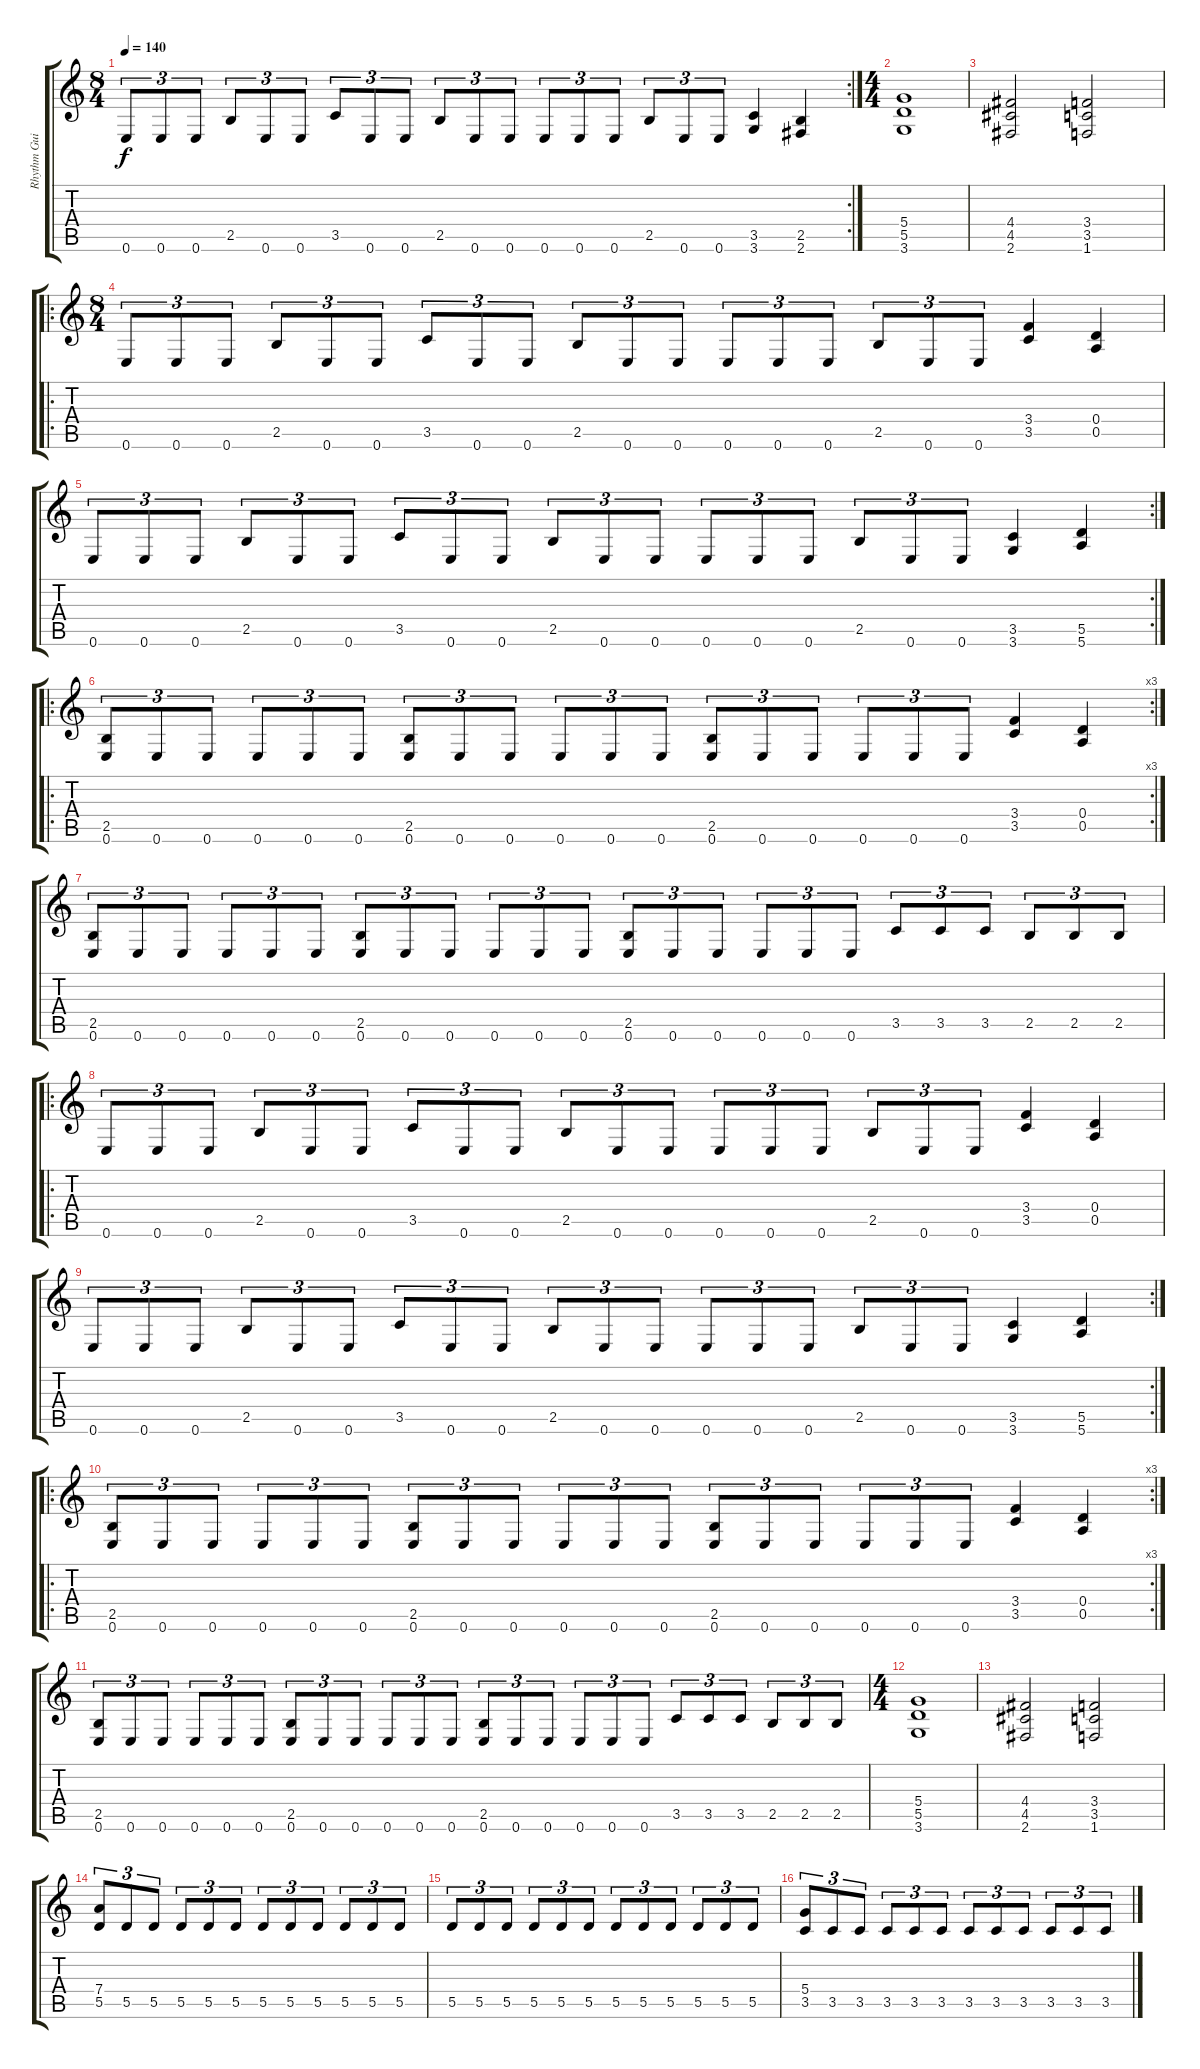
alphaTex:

\track ("Rhythm Guitar" "Rhythm Gui") {instrument distortionguitar}
\staff {score tabs}
\tuning (E4 B3 G3 D3 A2 E2) {hide}
\rc 2
\ts (8 4)
\tempo 140
\clef g2
\ks c
0.6.8{tu (3 2) dy f volume 14 instrument electricguitarmuted} 0.6.8{tu (3 2)} 0.6.8{tu (3 2)} 2.5.8{tu (3 2)} 0.6.8{tu (3 2)} 0.6.8{tu (3 2)} 3.5.8{tu (3 2)} 0.6.8{tu (3 2)} 0.6.8{tu (3 2)} 2.5.8{tu (3 2)} 0.6.8{tu (3 2)} 0.6.8{tu (3 2)} 0.6.8{tu (3 2)} 0.6.8{tu (3 2)} 0.6.8{tu (3 2)} 2.5.8{tu (3 2)} 0.6.8{tu (3 2)} 0.6.8{tu (3 2)} (3.5 3.6).4{instrument overdrivenguitar} (2.5 2.6).4 |
\ts (4 4)
(5.4 5.5 3.6).1 |
(4.4 4.5 2.6).2 (3.4 3.5 1.6).2 |
\ro
\ts (8 4)
0.6.8{tu (3 2)} 0.6.8{tu (3 2)} 0.6.8{tu (3 2)} 2.5.8{tu (3 2)} 0.6.8{tu (3 2)} 0.6.8{tu (3 2)} 3.5.8{tu (3 2)} 0.6.8{tu (3 2)} 0.6.8{tu (3 2)} 2.5.8{tu (3 2)} 0.6.8{tu (3 2)} 0.6.8{tu (3 2)} 0.6.8{tu (3 2)} 0.6.8{tu (3 2)} 0.6.8{tu (3 2)} 2.5.8{tu (3 2)} 0.6.8{tu (3 2)} 0.6.8{tu (3 2)} (3.4 3.5).4 (0.4 0.5).4 |
\rc 2
0.6.8{tu (3 2)} 0.6.8{tu (3 2)} 0.6.8{tu (3 2)} 2.5.8{tu (3 2)} 0.6.8{tu (3 2)} 0.6.8{tu (3 2)} 3.5.8{tu (3 2)} 0.6.8{tu (3 2)} 0.6.8{tu (3 2)} 2.5.8{tu (3 2)} 0.6.8{tu (3 2)} 0.6.8{tu (3 2)} 0.6.8{tu (3 2)} 0.6.8{tu (3 2)} 0.6.8{tu (3 2)} 2.5.8{tu (3 2)} 0.6.8{tu (3 2)} 0.6.8{tu (3 2)} (3.5 3.6).4 (5.5 5.6).4 |
\ro
\rc 3
(2.5 0.6).8{tu (3 2)} 0.6.8{tu (3 2) instrument electricguitarmuted} 0.6.8{tu (3 2)} 0.6.8{tu (3 2)} 0.6.8{tu (3 2)} 0.6.8{tu (3 2)} (2.5 0.6).8{tu (3 2) instrument overdrivenguitar} 0.6.8{tu (3 2) instrument electricguitarmuted} 0.6.8{tu (3 2)} 0.6.8{tu (3 2)} 0.6.8{tu (3 2)} 0.6.8{tu (3 2)} (2.5 0.6).8{tu (3 2) instrument overdrivenguitar} 0.6.8{tu (3 2) instrument electricguitarmuted} 0.6.8{tu (3 2)} 0.6.8{tu (3 2)} 0.6.8{tu (3 2)} 0.6.8{tu (3 2)} (3.4 3.5).4{instrument overdrivenguitar} (0.4 0.5).4 |
(2.5 0.6).8{tu (3 2)} 0.6.8{tu (3 2) instrument electricguitarmuted} 0.6.8{tu (3 2)} 0.6.8{tu (3 2)} 0.6.8{tu (3 2)} 0.6.8{tu (3 2)} (2.5 0.6).8{tu (3 2) instrument overdrivenguitar} 0.6.8{tu (3 2) instrument electricguitarmuted} 0.6.8{tu (3 2)} 0.6.8{tu (3 2)} 0.6.8{tu (3 2)} 0.6.8{tu (3 2)} (2.5 0.6).8{tu (3 2) instrument overdrivenguitar} 0.6.8{tu (3 2) instrument electricguitarmuted} 0.6.8{tu (3 2)} 0.6.8{tu (3 2)} 0.6.8{tu (3 2)} 0.6.8{tu (3 2)} 3.5.8{tu (3 2)} 3.5.8{tu (3 2)} 3.5.8{tu (3 2)} 2.5.8{tu (3 2)} 2.5.8{tu (3 2)} 2.5.8{tu (3 2)} |
\ro
0.6.8{tu (3 2) instrument overdrivenguitar} 0.6.8{tu (3 2)} 0.6.8{tu (3 2)} 2.5.8{tu (3 2)} 0.6.8{tu (3 2)} 0.6.8{tu (3 2)} 3.5.8{tu (3 2)} 0.6.8{tu (3 2)} 0.6.8{tu (3 2)} 2.5.8{tu (3 2)} 0.6.8{tu (3 2)} 0.6.8{tu (3 2)} 0.6.8{tu (3 2)} 0.6.8{tu (3 2)} 0.6.8{tu (3 2)} 2.5.8{tu (3 2)} 0.6.8{tu (3 2)} 0.6.8{tu (3 2)} (3.4 3.5).4 (0.4 0.5).4 |
\rc 2
0.6.8{tu (3 2)} 0.6.8{tu (3 2)} 0.6.8{tu (3 2)} 2.5.8{tu (3 2)} 0.6.8{tu (3 2)} 0.6.8{tu (3 2)} 3.5.8{tu (3 2)} 0.6.8{tu (3 2)} 0.6.8{tu (3 2)} 2.5.8{tu (3 2)} 0.6.8{tu (3 2)} 0.6.8{tu (3 2)} 0.6.8{tu (3 2)} 0.6.8{tu (3 2)} 0.6.8{tu (3 2)} 2.5.8{tu (3 2)} 0.6.8{tu (3 2)} 0.6.8{tu (3 2)} (3.5 3.6).4 (5.5 5.6).4 |
\ro
\rc 3
(2.5 0.6).8{tu (3 2)} 0.6.8{tu (3 2) instrument electricguitarmuted} 0.6.8{tu (3 2)} 0.6.8{tu (3 2)} 0.6.8{tu (3 2)} 0.6.8{tu (3 2)} (2.5 0.6).8{tu (3 2) instrument overdrivenguitar} 0.6.8{tu (3 2) instrument electricguitarmuted} 0.6.8{tu (3 2)} 0.6.8{tu (3 2)} 0.6.8{tu (3 2)} 0.6.8{tu (3 2)} (2.5 0.6).8{tu (3 2) instrument overdrivenguitar} 0.6.8{tu (3 2) instrument electricguitarmuted} 0.6.8{tu (3 2)} 0.6.8{tu (3 2)} 0.6.8{tu (3 2)} 0.6.8{tu (3 2)} (3.4 3.5).4{instrument overdrivenguitar} (0.4 0.5).4 |
(2.5 0.6).8{tu (3 2)} 0.6.8{tu (3 2) instrument electricguitarmuted} 0.6.8{tu (3 2)} 0.6.8{tu (3 2)} 0.6.8{tu (3 2)} 0.6.8{tu (3 2)} (2.5 0.6).8{tu (3 2) instrument overdrivenguitar} 0.6.8{tu (3 2) instrument electricguitarmuted} 0.6.8{tu (3 2)} 0.6.8{tu (3 2)} 0.6.8{tu (3 2)} 0.6.8{tu (3 2)} (2.5 0.6).8{tu (3 2) instrument overdrivenguitar} 0.6.8{tu (3 2) instrument electricguitarmuted} 0.6.8{tu (3 2)} 0.6.8{tu (3 2)} 0.6.8{tu (3 2)} 0.6.8{tu (3 2)} 3.5.8{tu (3 2) instrument overdrivenguitar} 3.5.8{tu (3 2)} 3.5.8{tu (3 2)} 2.5.8{tu (3 2)} 2.5.8{tu (3 2)} 2.5.8{tu (3 2)} |
\ts (4 4)
(5.4 5.5 3.6).1 |
(4.4 4.5 2.6).2 (3.4 3.5 1.6).2 |
(7.4 5.5).8{tu (3 2)} 5.5.8{tu (3 2) instrument electricguitarmuted} 5.5.8{tu (3 2)} 5.5.8{tu (3 2)} 5.5.8{tu (3 2)} 5.5.8{tu (3 2)} 5.5.8{tu (3 2)} 5.5.8{tu (3 2)} 5.5.8{tu (3 2)} 5.5.8{tu (3 2)} 5.5.8{tu (3 2)} 5.5.8{tu (3 2)} |
5.5.8{tu (3 2)} 5.5.8{tu (3 2)} 5.5.8{tu (3 2)} 5.5.8{tu (3 2)} 5.5.8{tu (3 2)} 5.5.8{tu (3 2)} 5.5.8{tu (3 2)} 5.5.8{tu (3 2)} 5.5.8{tu (3 2)} 5.5.8{tu (3 2)} 5.5.8{tu (3 2)} 5.5.8{tu (3 2)} |
(5.4 3.5).8{tu (3 2) instrument overdrivenguitar} 3.5.8{tu (3 2) instrument electricguitarmuted} 3.5.8{tu (3 2)} 3.5.8{tu (3 2)} 3.5.8{tu (3 2)} 3.5.8{tu (3 2)} 3.5.8{tu (3 2)} 3.5.8{tu (3 2)} 3.5.8{tu (3 2)} 3.5.8{tu (3 2)} 3.5.8{tu (3 2)} 3.5.8{tu (3 2)}
